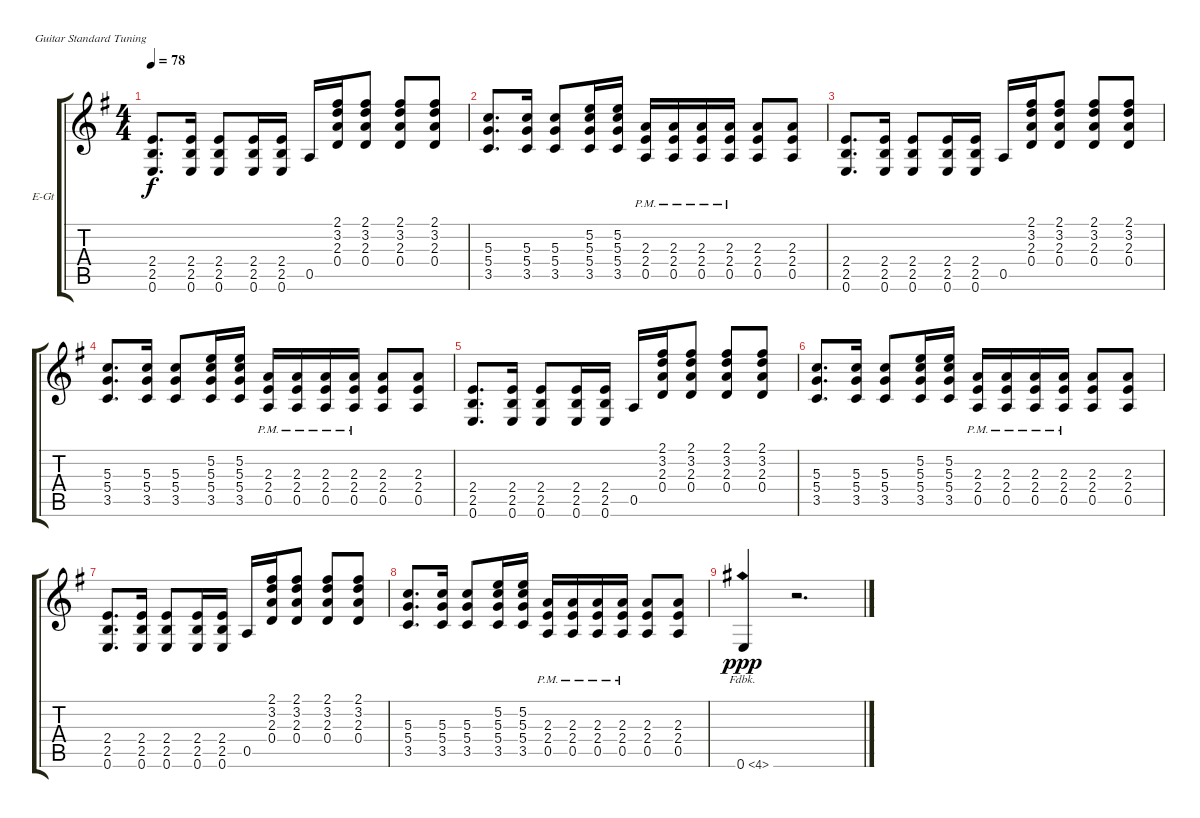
\defaultSystemsLayout 4
\bracketExtendMode groupsimilarinstruments
\firstSystemTrackNameOrientation horizontal
\otherSystemsTrackNameOrientation horizontal
\track ("Electric Guitar" "E-Gt") {instrument distortionguitar}
\staff {score tabs}
\tuning (E4 B3 G3 D3 A2 E2)
\ts (4 4)
\tempo 78
\clef g2
\scale
1.05549
\ks g
(0.6 2.5 2.4).8{d dy f} (0.6 2.5 2.4).16 (0.6 2.5 2.4).8 (0.6 2.5 2.4).16 (0.6 2.5 2.4).16 0.5.16 (2.1 3.2 2.3 0.4).16 (2.1 3.2 2.3 0.4).8 (2.1 3.2 2.3 0.4).8 (2.1 3.2 2.3 0.4).8 |
\scale
0.944515 (3.5 5.4 5.3).8{d} (3.5 5.4 5.3).16 (3.5 5.4 5.3).8 (3.5 5.4 5.3 5.2).16 (3.5 5.4 5.3 5.2).16 (0.5{pm} 2.4{pm} 2.3{pm}).16 (0.5{pm} 2.4{pm} 2.3{pm}).16 (0.5{pm} 2.4{pm} 2.3{pm}).16 (0.5{pm} 2.4{pm} 2.3{pm}).16 (0.5 2.4 2.3).8 (0.5 2.4 2.3).8 |
\scale
1.05549 (0.6 2.5 2.4).8{d} (0.6 2.5 2.4).16 (0.6 2.5 2.4).8 (0.6 2.5 2.4).16 (0.6 2.5 2.4).16 0.5.16 (2.1 3.2 2.3 0.4).16 (2.1 3.2 2.3 0.4).8 (2.1 3.2 2.3 0.4).8 (2.1 3.2 2.3 0.4).8 |
\scale
0.944515 (3.5 5.4 5.3).8{d} (3.5 5.4 5.3).16 (3.5 5.4 5.3).8 (3.5 5.4 5.3 5.2).16 (3.5 5.4 5.3 5.2).16 (0.5{pm} 2.4{pm} 2.3{pm}).16 (0.5{pm} 2.4{pm} 2.3{pm}).16 (0.5{pm} 2.4{pm} 2.3{pm}).16 (0.5{pm} 2.4{pm} 2.3{pm}).16 (0.5 2.4 2.3).8 (0.5 2.4 2.3).8 |
\scale
1.05549 (0.6 2.5 2.4).8{d} (0.6 2.5 2.4).16 (0.6 2.5 2.4).8 (0.6 2.5 2.4).16 (0.6 2.5 2.4).16 0.5.16 (2.1 3.2 2.3 0.4).16 (2.1 3.2 2.3 0.4).8 (2.1 3.2 2.3 0.4).8 (2.1 3.2 2.3 0.4).8 |
\scale
0.944515 (3.5 5.4 5.3).8{d} (3.5 5.4 5.3).16 (3.5 5.4 5.3).8 (3.5 5.4 5.3 5.2).16 (3.5 5.4 5.3 5.2).16 (0.5{pm} 2.4{pm} 2.3{pm}).16 (0.5{pm} 2.4{pm} 2.3{pm}).16 (0.5{pm} 2.4{pm} 2.3{pm}).16 (0.5{pm} 2.4{pm} 2.3{pm}).16 (0.5 2.4 2.3).8 (0.5 2.4 2.3).8 |
\scale
1.05549 (0.6 2.5 2.4).8{d} (0.6 2.5 2.4).16 (0.6 2.5 2.4).8 (0.6 2.5 2.4).16 (0.6 2.5 2.4).16 0.5.16 (2.1 3.2 2.3 0.4).16 (2.1 3.2 2.3 0.4).8 (2.1 3.2 2.3 0.4).8 (2.1 3.2 2.3 0.4).8 |
\scale
0.944515 (3.5 5.4 5.3).8{d} (3.5 5.4 5.3).16 (3.5 5.4 5.3).8 (3.5 5.4 5.3 5.2).16 (3.5 5.4 5.3 5.2).16 (0.5{pm} 2.4{pm} 2.3{pm}).16 (0.5{pm} 2.4{pm} 2.3{pm}).16 (0.5{pm} 2.4{pm} 2.3{pm}).16 (0.5{pm} 2.4{pm} 2.3{pm}).16 (0.5 2.4 2.3).8 (0.5 2.4 2.3).8 |
0.6{fh 4}.4{dy ppp} r.2{d}
